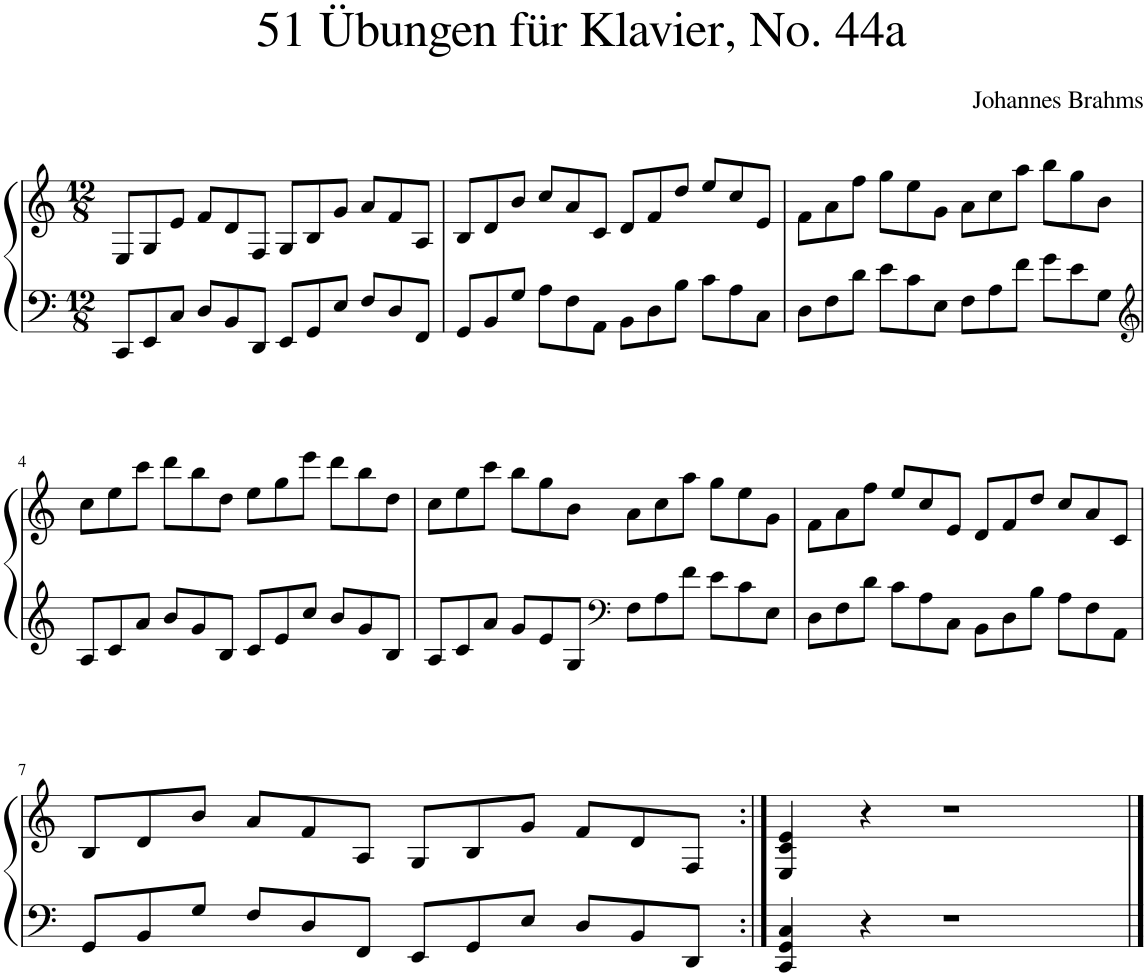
**kern	**kern
*part1	*part1
*staff2	*staff1
*I"Piano	*
*I'Pno	*
*clefF4	*clefG2
*k[]	*k[]
*M12/8	*M12/8
=1	=1
8CC/L	8E/L
8EE/	8G/
8C/J	8e/J
8D/L	8f/L
8BB/	8d/
8DD/J	8F/J
8EE/L	8G/L
8GG/	8B/
8E/J	8g/J
8F/L	8a/L
8D/	8f/
8FF/J	8A/J
=2	=2
8GG/L	8B/L
8BB/	8d/
8G/J	8b/J
8A\L	8cc/L
8F\	8a/
8AA\J	8c/J
8BB\L	8d/L
8D\	8f/
8B\J	8dd/J
8c\L	8ee/L
8A\	8cc/
8C\J	8e/J
=3	=3
8D\L	8f\L
8F\	8a\
8d\J	8ff\J
8e\L	8gg\L
8c\	8ee\
8E\J	8g\J
8F\L	8a\L
8A\	8cc\
8f\J	8aa\J
8g\L	8bb\L
8e\	8gg\
8G\J	8b\J
!!LO:LB:g=z
=4	=4
*clefG2	*
8A/L	8cc\L
8c/	8ee\
8a/J	8ccc\J
8b/L	8ddd\L
8g/	8bb\
8B/J	8dd\J
8c/L	8ee\L
8e/	8gg\
8cc/J	8eee\J
8b/L	8ddd\L
8g/	8bb\
8B/J	8dd\J
=5	=5
8A/L	8cc\L
8c/	8ee\
8a/J	8ccc\J
8g/L	8bb\L
8e/	8gg\
8G/J	8b\J
*clefF4	*
8F\L	8a\L
8A\	8cc\
8f\J	8aa\J
8e\L	8gg\L
8c\	8ee\
8E\J	8g\J
=6	=6
8D\L	8f\L
8F\	8a\
8d\J	8ff\J
8c\L	8ee/L
8A\	8cc/
8C\J	8e/J
8BB\L	8d/L
8D\	8f/
8B\J	8dd/J
8A\L	8cc/L
8F\	8a/
8AA\J	8c/J
!!LO:LB:g=z
=7	=7
8GG/L	8B/L
8BB/	8d/
8G/J	8b/J
8F/L	8a/L
8D/	8f/
8FF/J	8A/J
8EE/L	8G/L
8GG/	8B/
8E/J	8g/J
8D/L	8f/L
8BB/	8d/
8DD/J	8F/J
=8:|!	=8:|!
4CC/ 4GG/ 4C/	4E/ 4c/ 4e/
4r	4r
1r	1r
==	==
*-	*-
